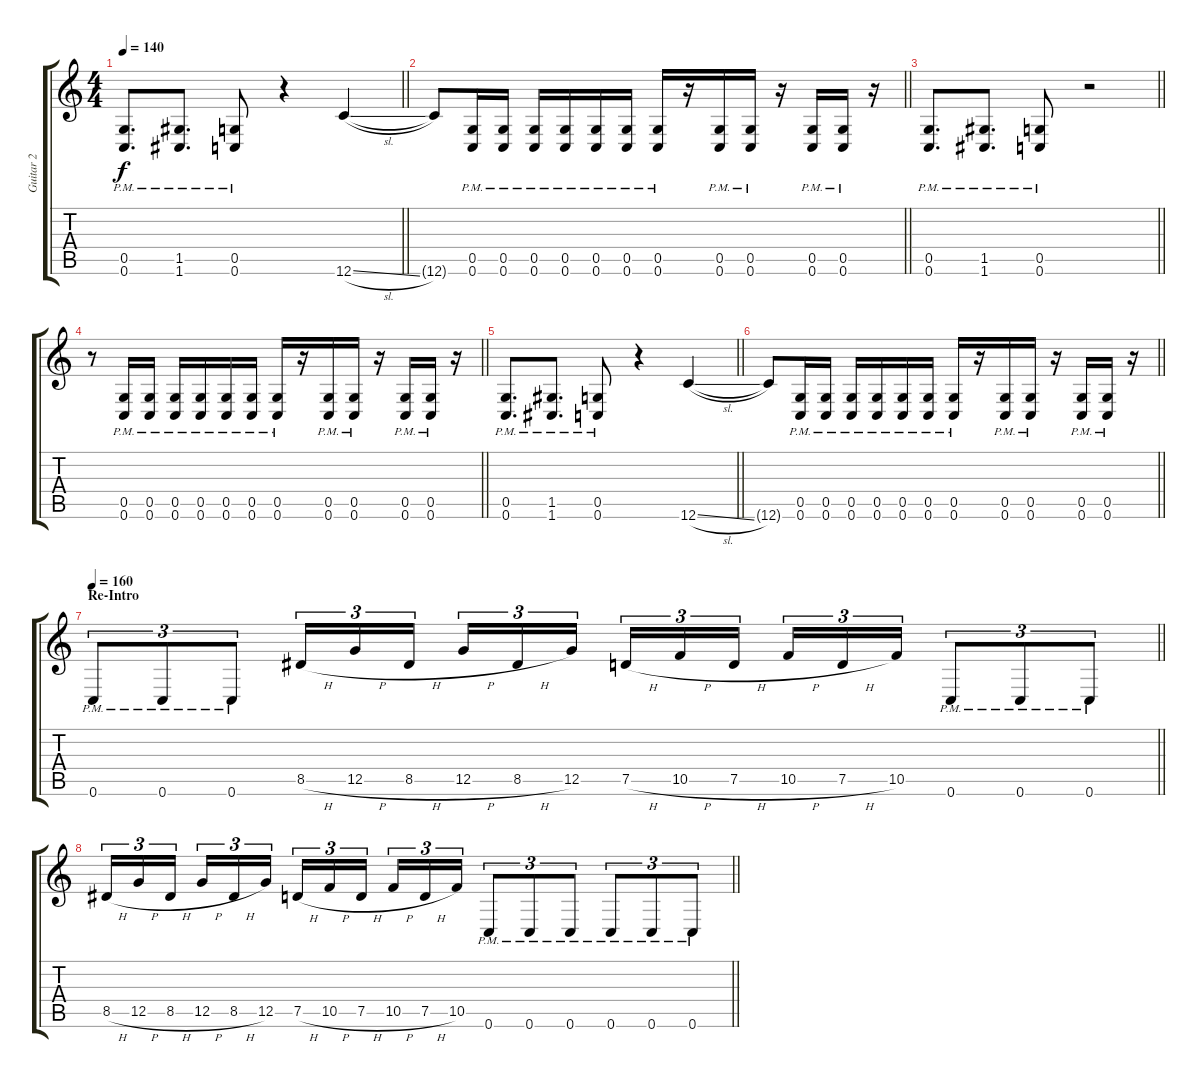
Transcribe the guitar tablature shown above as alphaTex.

\track ("Guitar 2" "Guitar 2") {instrument distortionguitar}
\staff {score tabs}
\tuning (D4 A3 F3 C3 G2 C2) {hide}
\ts (4 4)
\tempo 140
\clef g2
\barLineRight lightlight
\ks c
(0.5{pm} 0.6{pm}).8{d dy f} (1.5{pm} 1.6{pm}).8{d} (0.5{pm} 0.6{pm}).8 r.4 12.6{sl}.4 |
\barLineRight lightlight
12.6{t}.8 (0.5{pm} 0.6{pm}).16 (0.5{pm} 0.6{pm}).16 (0.5{pm} 0.6{pm}).16 (0.5{pm} 0.6{pm}).16 (0.5{pm} 0.6{pm}).16 (0.5{pm} 0.6{pm}).16 (0.5{pm} 0.6{pm}).16 r.16 (0.5{pm} 0.6{pm}).16 (0.5{pm} 0.6{pm}).16 r.16 (0.5{pm} 0.6{pm}).16 (0.5{pm} 0.6{pm}).16 r.16 |
\barLineRight lightlight
(0.5{pm} 0.6{pm}).8{d} (1.5{pm} 1.6{pm}).8{d} (0.5{pm} 0.6{pm}).8 r.2 |
\barLineRight lightlight
r.8 (0.5{pm} 0.6{pm}).16 (0.5{pm} 0.6{pm}).16 (0.5{pm} 0.6{pm}).16 (0.5{pm} 0.6{pm}).16 (0.5{pm} 0.6{pm}).16 (0.5{pm} 0.6{pm}).16 (0.5{pm} 0.6{pm}).16 r.16 (0.5{pm} 0.6{pm}).16 (0.5{pm} 0.6{pm}).16 r.16 (0.5{pm} 0.6{pm}).16 (0.5{pm} 0.6{pm}).16 r.16 |
\barLineRight lightlight
(0.5{pm} 0.6{pm}).8{d} (1.5{pm} 1.6{pm}).8{d} (0.5{pm} 0.6{pm}).8 r.4 12.6{sl}.4 |
\barLineRight lightlight
12.6{t}.8 (0.5{pm} 0.6{pm}).16 (0.5{pm} 0.6{pm}).16 (0.5{pm} 0.6{pm}).16 (0.5{pm} 0.6{pm}).16 (0.5{pm} 0.6{pm}).16 (0.5{pm} 0.6{pm}).16 (0.5{pm} 0.6{pm}).16 r.16 (0.5{pm} 0.6{pm}).16 (0.5{pm} 0.6{pm}).16 r.16 (0.5{pm} 0.6{pm}).16 (0.5{pm} 0.6{pm}).16 r.16 |
\section ("" "Re-Intro")
\tempo 160
\barLineRight lightlight
0.6{pm}.8{tu (3 2)} 0.6{pm}.8{tu (3 2)} 0.6{pm}.8{tu (3 2)} 8.5{h}.16{tu (3 2)} 12.5{h}.16{tu (3 2)} 8.5{h}.16{tu (3 2) beam splitsecondary} 12.5{h}.16{tu (3 2)} 8.5{h}.16{tu (3 2)} 12.5.16{tu (3 2)} 7.5{h}.16{tu (3 2)} 10.5{h}.16{tu (3 2)} 7.5{h}.16{tu (3 2) beam splitsecondary} 10.5{h}.16{tu (3 2)} 7.5{h}.16{tu (3 2)} 10.5.16{tu (3 2)} 0.6{pm}.8{tu (3 2)} 0.6{pm}.8{tu (3 2)} 0.6{pm}.8{tu (3 2)} |
\barLineRight lightlight
8.5{h}.16{tu (3 2)} 12.5{h}.16{tu (3 2)} 8.5{h}.16{tu (3 2) beam splitsecondary} 12.5{h}.16{tu (3 2)} 8.5{h}.16{tu (3 2)} 12.5.16{tu (3 2)} 7.5{h}.16{tu (3 2)} 10.5{h}.16{tu (3 2)} 7.5{h}.16{tu (3 2) beam splitsecondary} 10.5{h}.16{tu (3 2)} 7.5{h}.16{tu (3 2)} 10.5.16{tu (3 2)} 0.6{pm}.8{tu (3 2)} 0.6{pm}.8{tu (3 2)} 0.6{pm}.8{tu (3 2)} 0.6{pm}.8{tu (3 2)} 0.6{pm}.8{tu (3 2)} 0.6{pm}.8{tu (3 2)}
